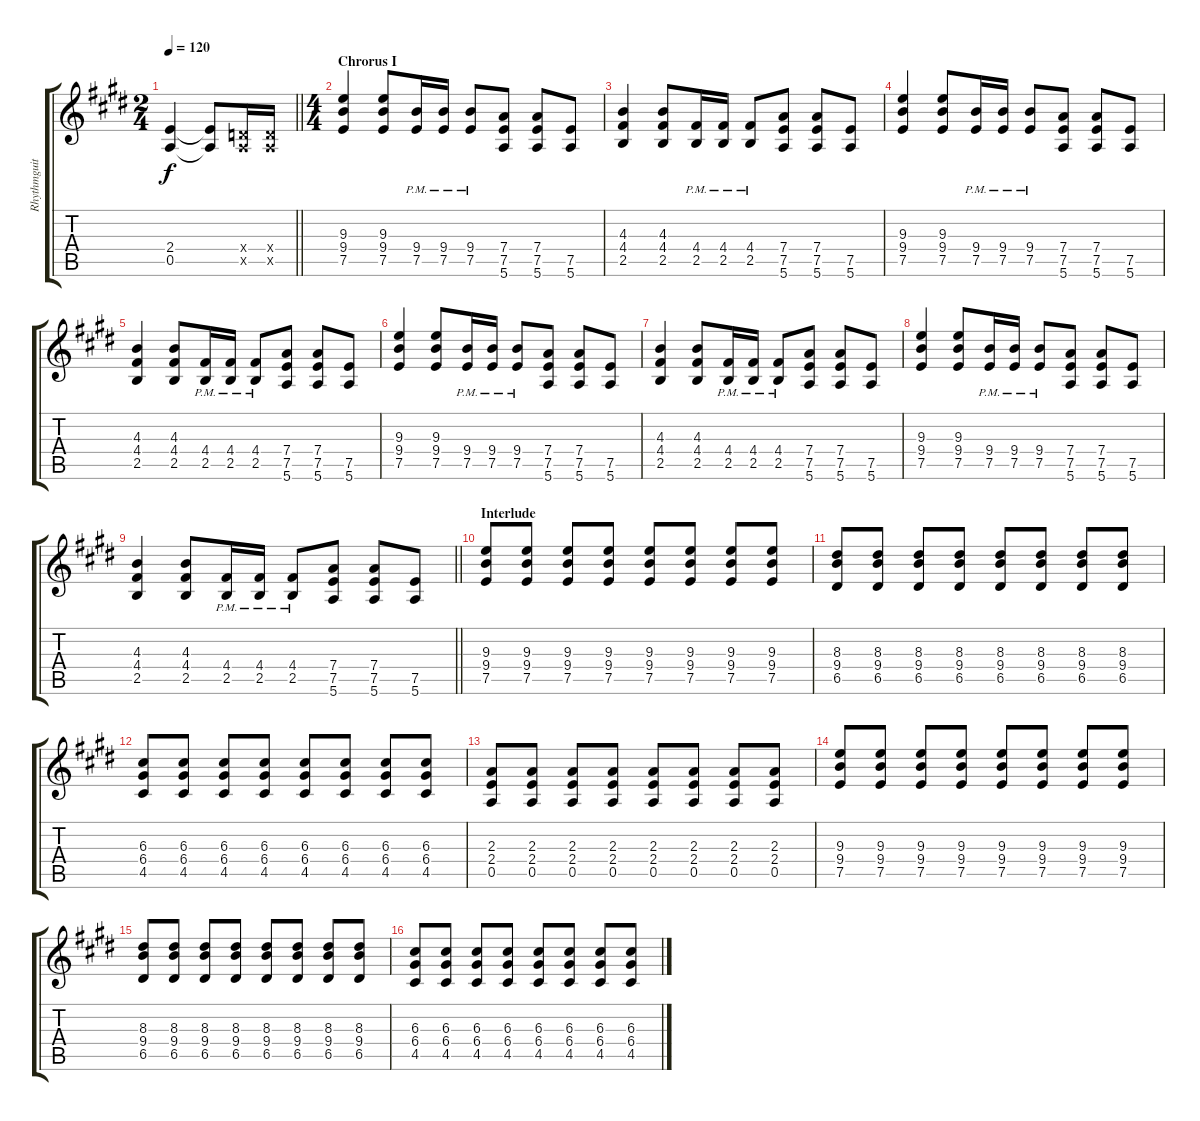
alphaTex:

\track ("Rhythmguitar" "Rhythmguit") {instrument distortionguitar}
\staff {score tabs}
\tuning (E4 B3 G3 D3 A2 E2) {hide}
\ts (2 4)
\tempo 120
\clef g2
\barLineRight lightlight
\ks e
(2.4{t} 0.5{t}).4{dy f} (2.4{t} 0.5{t}).8 (0.4{x} 0.5{x}).16 (0.4{x} 0.5{x}).16 |
\ts (4 4)
\section ("" "Chrorus I")
(9.3 9.4 7.5).4 (9.3 9.4 7.5).8 (9.4{pm} 7.5{pm}).16 (9.4{pm} 7.5{pm}).16 (9.4{pm} 7.5{pm}).8 (7.4 7.5 5.6).8 (7.4 7.5 5.6).8 (7.5 5.6).8 |
(4.3 4.4 2.5).4 (4.3 4.4 2.5).8 (4.4{pm} 2.5{pm}).16 (4.4{pm} 2.5{pm}).16 (4.4{pm} 2.5{pm}).8 (7.4 7.5 5.6).8 (7.4 7.5 5.6).8 (7.5 5.6).8 |
(9.3 9.4 7.5).4 (9.3 9.4 7.5).8 (9.4{pm} 7.5{pm}).16 (9.4{pm} 7.5{pm}).16 (9.4{pm} 7.5{pm}).8 (7.4 7.5 5.6).8 (7.4 7.5 5.6).8 (7.5 5.6).8 |
(4.3 4.4 2.5).4 (4.3 4.4 2.5).8 (4.4{pm} 2.5{pm}).16 (4.4{pm} 2.5{pm}).16 (4.4{pm} 2.5{pm}).8 (7.4 7.5 5.6).8 (7.4 7.5 5.6).8 (7.5 5.6).8 |
(9.3 9.4 7.5).4 (9.3 9.4 7.5).8 (9.4{pm} 7.5{pm}).16 (9.4{pm} 7.5{pm}).16 (9.4{pm} 7.5{pm}).8 (7.4 7.5 5.6).8 (7.4 7.5 5.6).8 (7.5 5.6).8 |
(4.3 4.4 2.5).4 (4.3 4.4 2.5).8 (4.4{pm} 2.5{pm}).16 (4.4{pm} 2.5{pm}).16 (4.4{pm} 2.5{pm}).8 (7.4 7.5 5.6).8 (7.4 7.5 5.6).8 (7.5 5.6).8 |
(9.3 9.4 7.5).4 (9.3 9.4 7.5).8 (9.4{pm} 7.5{pm}).16 (9.4{pm} 7.5{pm}).16 (9.4{pm} 7.5{pm}).8 (7.4 7.5 5.6).8 (7.4 7.5 5.6).8 (7.5 5.6).8 |
\barLineRight lightlight
(4.3 4.4 2.5).4 (4.3 4.4 2.5).8 (4.4{pm} 2.5{pm}).16 (4.4{pm} 2.5{pm}).16 (4.4{pm} 2.5{pm}).8 (7.4 7.5 5.6).8 (7.4 7.5 5.6).8 (7.5 5.6).8 |
\section ("" "Interlude")
(9.3 9.4 7.5).8 (9.3 9.4 7.5).8 (9.3 9.4 7.5).8 (9.3 9.4 7.5).8 (9.3 9.4 7.5).8 (9.3 9.4 7.5).8 (9.3 9.4 7.5).8 (9.3 9.4 7.5).8 |
(8.3 9.4 6.5).8 (8.3 9.4 6.5).8 (8.3 9.4 6.5).8 (8.3 9.4 6.5).8 (8.3 9.4 6.5).8 (8.3 9.4 6.5).8 (8.3 9.4 6.5).8 (8.3 9.4 6.5).8 |
(6.3 6.4 4.5).8 (6.3 6.4 4.5).8 (6.3 6.4 4.5).8 (6.3 6.4 4.5).8 (6.3 6.4 4.5).8 (6.3 6.4 4.5).8 (6.3 6.4 4.5).8 (6.3 6.4 4.5).8 |
(2.3 2.4 0.5).8 (2.3 2.4 0.5).8 (2.3 2.4 0.5).8 (2.3 2.4 0.5).8 (2.3 2.4 0.5).8 (2.3 2.4 0.5).8 (2.3 2.4 0.5).8 (2.3 2.4 0.5).8 |
(9.3 9.4 7.5).8 (9.3 9.4 7.5).8 (9.3 9.4 7.5).8 (9.3 9.4 7.5).8 (9.3 9.4 7.5).8 (9.3 9.4 7.5).8 (9.3 9.4 7.5).8 (9.3 9.4 7.5).8 |
(8.3 9.4 6.5).8 (8.3 9.4 6.5).8 (8.3 9.4 6.5).8 (8.3 9.4 6.5).8 (8.3 9.4 6.5).8 (8.3 9.4 6.5).8 (8.3 9.4 6.5).8 (8.3 9.4 6.5).8 |
(6.3 6.4 4.5).8 (6.3 6.4 4.5).8 (6.3 6.4 4.5).8 (6.3 6.4 4.5).8 (6.3 6.4 4.5).8 (6.3 6.4 4.5).8 (6.3 6.4 4.5).8 (6.3 6.4 4.5).8
